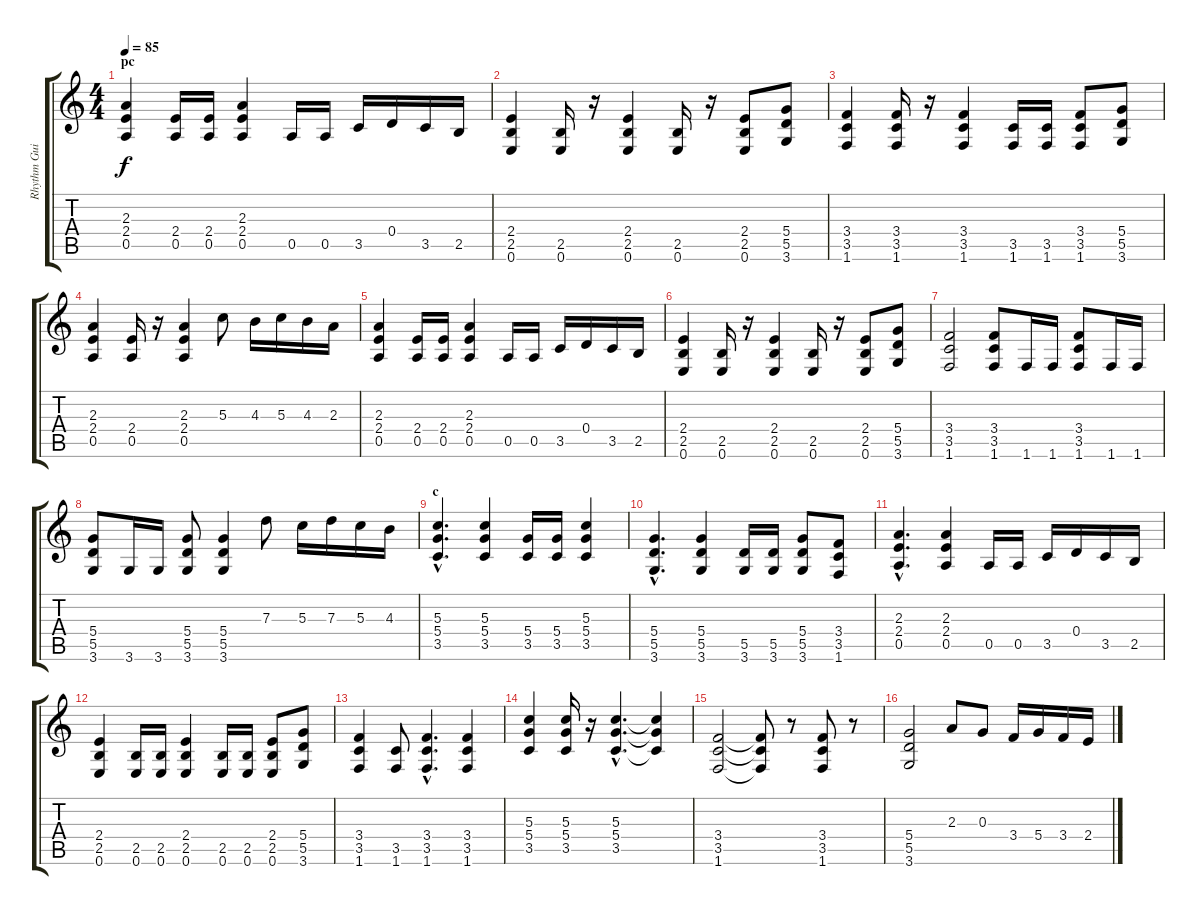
\track ("Rhythm Guitar 2" "Rhythm Gui") {instrument overdrivenguitar}
\staff {score tabs}
\tuning (E4 B3 G3 D3 A2 E2) {hide}
\ts (4 4)
\section ("" "pc")
\tempo 85
\clef g2
\ks c
(2.3 2.4 0.5).4{dy f} (2.4 0.5).16 (2.4 0.5).16 (2.3 2.4 0.5).4 0.5.16 0.5.16 3.5.16 0.4.16 3.5.16 2.5.16 |
(2.4 2.5 0.6).4 (2.5 0.6).16 r.16 (2.4 2.5 0.6).4 (2.5 0.6).16 r.16 (2.4 2.5 0.6).8 (5.4 5.5 3.6).8 |
(3.4 3.5 1.6).4 (3.4 3.5 1.6).16 r.16 (3.4 3.5 1.6).4 (3.5 1.6).16 (3.5 1.6).16 (3.4 3.5 1.6).8 (5.4 5.5 3.6).8 |
(2.3 2.4 0.5).4 (2.4 0.5).16 r.16 (2.3 2.4 0.5).4 5.3.8 4.3.16 5.3.16 4.3.16 2.3.16 |
(2.3 2.4 0.5).4 (2.4 0.5).16 (2.4 0.5).16 (2.3 2.4 0.5).4 0.5.16 0.5.16 3.5.16 0.4.16 3.5.16 2.5.16 |
(2.4 2.5 0.6).4 (2.5 0.6).16 r.16 (2.4 2.5 0.6).4 (2.5 0.6).16 r.16 (2.4 2.5 0.6).8 (5.4 5.5 3.6).8 |
(3.4 3.5 1.6).2 (3.4 3.5 1.6).8 1.6.16 1.6.16 (3.4 3.5 1.6).8 1.6.16 1.6.16 |
(5.4 5.5 3.6).8 3.6.16 3.6.16 (5.4 5.5 3.6).8 (5.4 5.5 3.6).4 7.3.8 5.3.16 7.3.16 5.3.16 4.3.16 |
\section ("" "c")
(5.3{hac} 5.4{hac} 3.5{hac}).4{d} (5.3 5.4 3.5).4 (5.4 3.5).16 (5.4 3.5).16 (5.3 5.4 3.5).4 |
(5.4{hac} 5.5{hac} 3.6{hac}).4{d} (5.4 5.5 3.6).4 (5.5 3.6).16 (5.5 3.6).16 (5.4 5.5 3.6).8 (3.4 3.5 1.6).8 |
(2.3{hac} 2.4{hac} 0.5{hac}).4{d} (2.3 2.4 0.5).4 0.5.16 0.5.16 3.5.16 0.4.16 3.5.16 2.5.16 |
(2.4 2.5 0.6).4 (2.5 0.6).16 (2.5 0.6).16 (2.4 2.5 0.6).4 (2.5 0.6).16 (2.5 0.6).16 (2.4 2.5 0.6).8 (5.4 5.5 3.6).8 |
(3.4 3.5 1.6).4 (3.5 1.6).8 (3.4{hac} 3.5{hac} 1.6{hac}).4{d} (3.4 3.5 1.6).4 |
(5.3 5.4 3.5).4 (5.3 5.4 3.5).16 r.16 (5.3{hac} 5.4{hac} 3.5{hac}).4{d} (5.3{t} 5.4{t} 3.5{t}).4 |
(3.4 3.5 1.6).2 (3.4{t} 3.5{t} 1.6{t}).8 r.8 (3.4 3.5 1.6).8 r.8 |
(5.4 5.5 3.6).2 2.3.8 0.3.8 3.4.16 5.4.16 3.4.16 2.4.16
